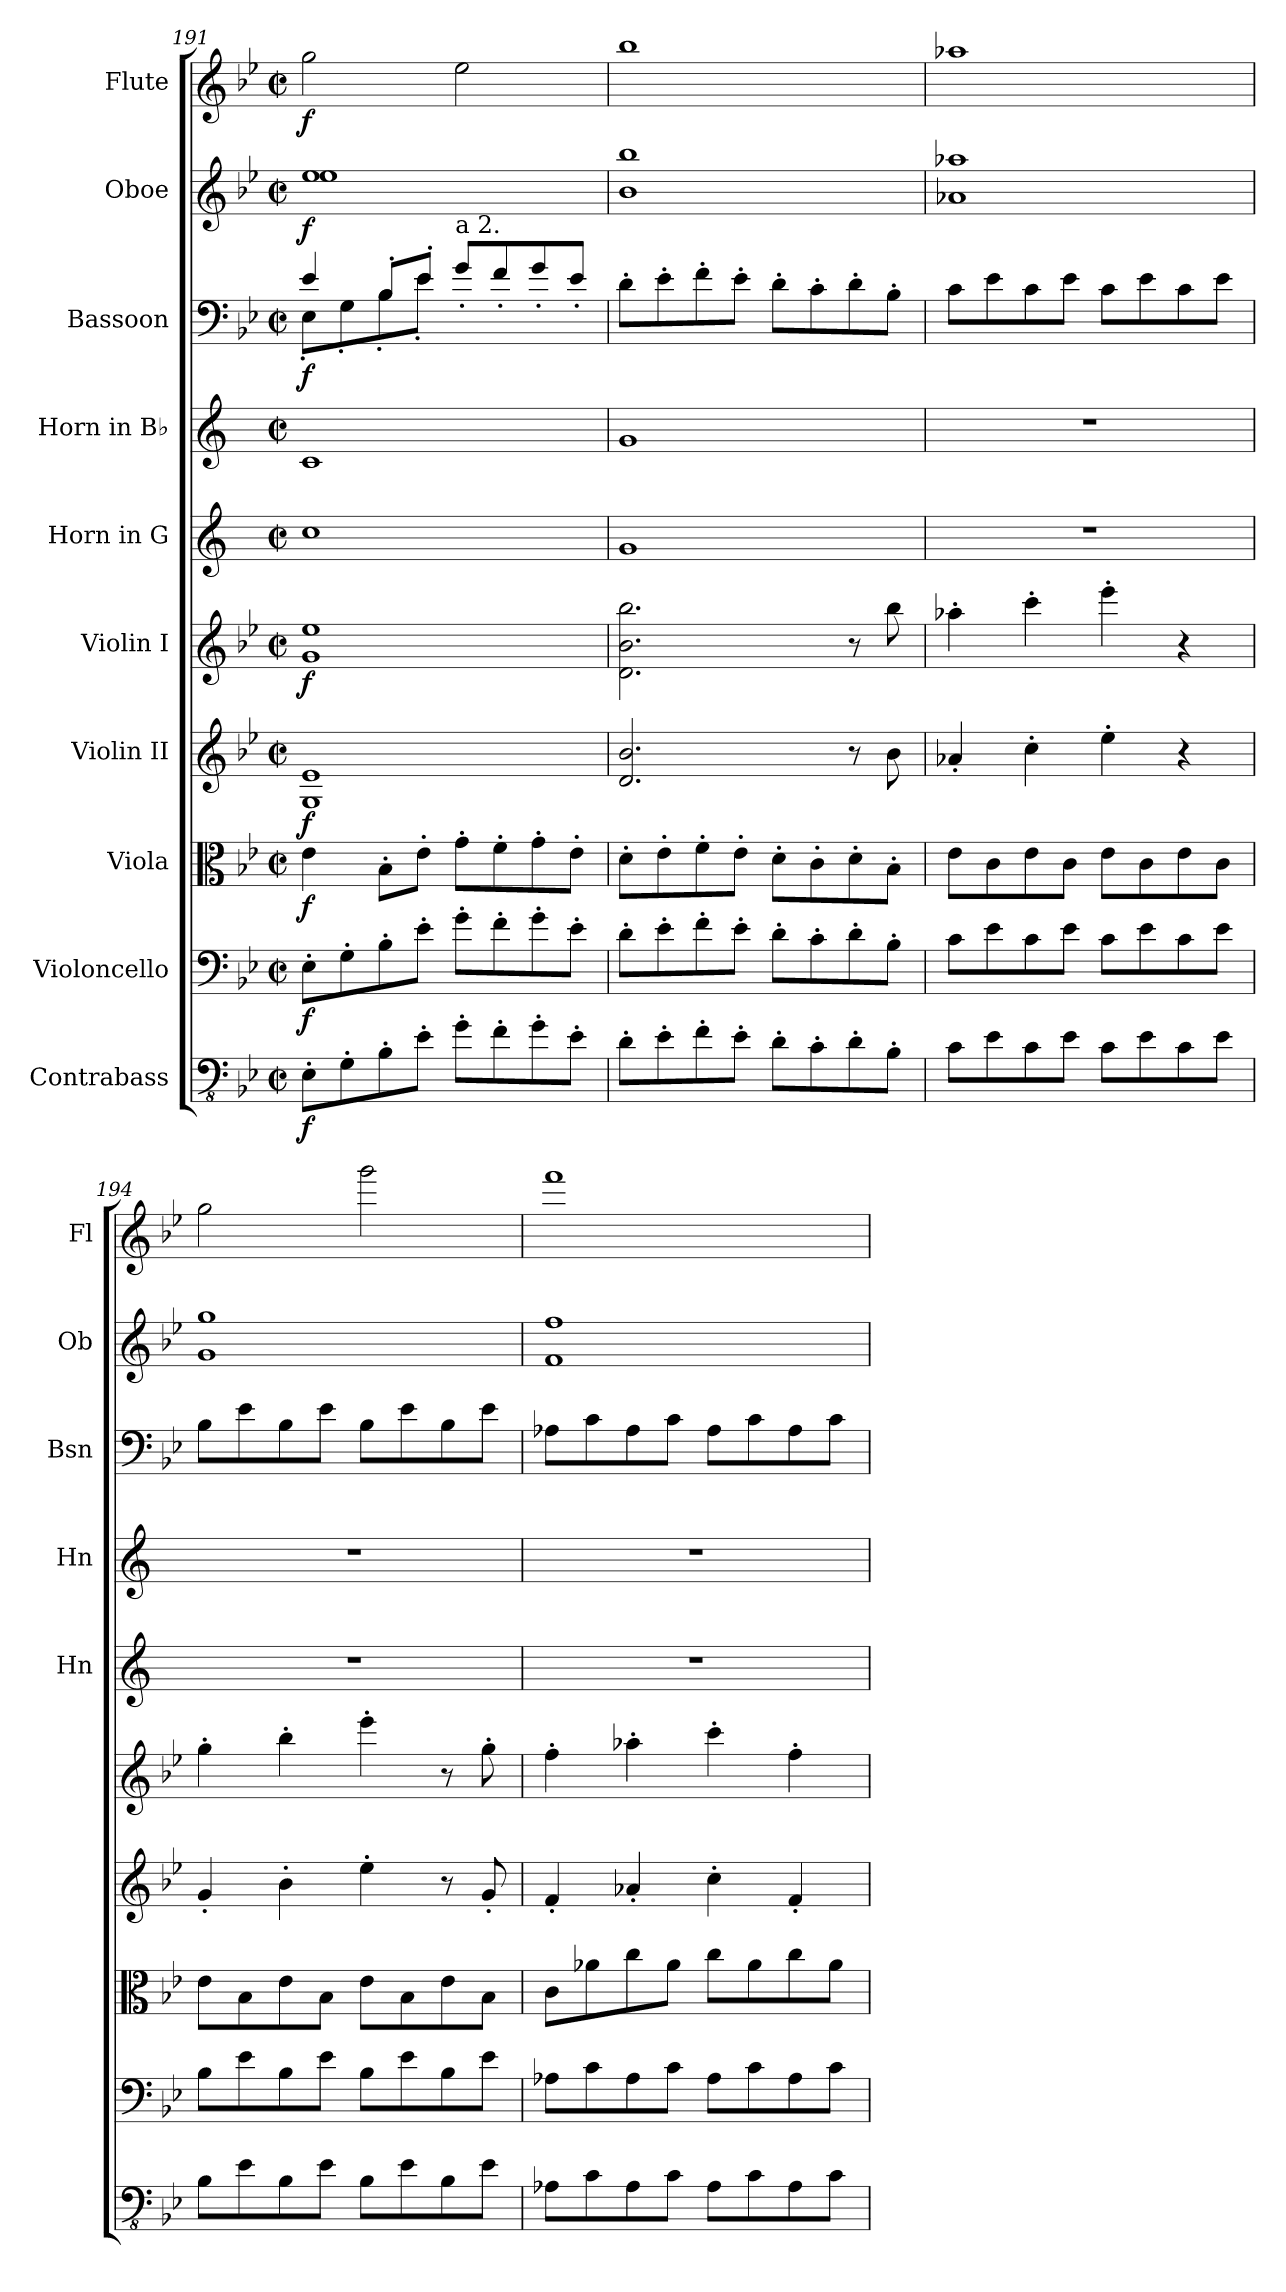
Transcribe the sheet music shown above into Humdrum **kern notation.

**kern	**dynam	**kern	**dynam	**kern	**dynam	**kern	**dynam	**kern	**dynam	**kern	**kern	**kern	**dynam	**kern	**dynam	**kern	**dynam
*part10	*part10	*part9	*part9	*part8	*part8	*part7	*part7	*part6	*part6	*part5	*part4	*part3	*part3	*part2	*part2	*part1	*part1
*staff10	*staff10	*staff9	*staff9	*staff8	*staff8	*staff7	*staff7	*staff6	*staff6	*staff5	*staff4	*staff3	*staff3	*staff2	*staff2	*staff1	*staff1
*I"Contrabass	*	*I"Violoncello	*	*I"Viola	*	*I"Violin II	*	*I"Violin I	*	*I"Horn in G	*I"Horn in B♭	*I"Bassoon	*	*I"Oboe	*	*I"Flute	*
*	*	*	*	*	*	*	*	*	*	*I'Hn	*I'Hn	*I'Bsn	*	*I'Ob	*	*I'Fl	*
*clefFv4	*	*clefF4	*	*clefC3	*	*clefG2	*	*clefG2	*	*clefG2	*clefG2	*clefF4	*	*clefG2	*	*clefG2	*
*	*	*	*	*	*	*	*	*	*	*ITrd3c5	*ITrd1c2	*	*	*	*	*	*
*k[b-e-]	*	*k[b-e-]	*	*k[b-e-]	*	*k[b-e-]	*	*k[b-e-]	*	*k[f#]	*k[b-e-]	*k[b-e-]	*	*k[b-e-]	*	*k[b-e-]	*
*M2/2	*	*M2/2	*	*M2/2	*	*M2/2	*	*M2/2	*	*M2/2	*M2/2	*M2/2	*	*M2/2	*	*M2/2	*
*met(c|)	*	*met(c|)	*	*met(c|)	*	*met(c|)	*	*met(c|)	*	*met(c|)	*met(c|)	*met(c|)	*	*met(c|)	*	*met(c|)	*
=191	=191	=191	=191	=191	=191	=191	=191	=191	=191	=191	=191	=191	=191	=191	=191	=191	=191
*	*	*	*	*	*	*	*	*	*	*	*	*^	*	*^	*	*	*
!	!LO:DY:b	!	!LO:DY:b	!	!LO:DY:b	!	!LO:DY:b	!	!LO:DY:b	!	!	!	!	!LO:DY:b	!	!	!LO:DY:b	!	!LO:DY:b
8EE-'\L	f	8E-'\L	f	4e-\	f	1G 1e-	f	1g 1ee-	f	1g	1B-	4e-/	8E-'\L	f	1ee-	1ee-	f	2gg\	f
8GG'\	.	8G'\	.	.	.	.	.	.	.	.	.	.	8G'\	.	.	.	.	.	.
8BB-'\	.	8B-'\	.	8B-'\L	.	.	.	.	.	.	.	8B-'/L	8B-'\	.	.	.	.	.	.
8E-'\J	.	8e-'\J	.	8e-'\J	.	.	.	.	.	.	.	8e-'/J	8e-'\J	.	.	.	.	.	.
!	!	!	!	!	!	!	!	!	!	!	!	!LO:TX:a:t=a 2.	!	!	!	!	!	!	!
8G'\L	.	8g'\L	.	8g'\L	.	.	.	.	.	.	.	8g'/L	2ryy	.	.	.	.	2ee-\	.
8F'\	.	8f'\	.	8f'\	.	.	.	.	.	.	.	8f'/	.	.	.	.	.	.	.
8G'\	.	8g'\	.	8g'\	.	.	.	.	.	.	.	8g'/	.	.	.	.	.	.	.
8E-'\J	.	8e-'\J	.	8e-'\J	.	.	.	.	.	.	.	8e-'/J	.	.	.	.	.	.	.
*	*	*	*	*	*	*	*	*	*	*	*	*v	*v	*	*	*	*	*	*
!!LO:PB:g=z
=192	=192	=192	=192	=192	=192	=192	=192	=192	=192	=192	=192	=192	=192	=192	=192	=192	=192	=192
8D'\L	.	8d'\L	.	8d'\L	.	2.d/ 2.b-/	.	2.d\ 2.b-\ 2.bb-\	.	1d	1f	8d'\L	.	1bb-	1b-	.	1bb-	.
8E-'\	.	8e-'\	.	8e-'\	.	.	.	.	.	.	.	8e-'\	.	.	.	.	.	.
8F'\	.	8f'\	.	8f'\	.	.	.	.	.	.	.	8f'\	.	.	.	.	.	.
8E-'\J	.	8e-'\J	.	8e-'\J	.	.	.	.	.	.	.	8e-'\J	.	.	.	.	.	.
8D'\L	.	8d'\L	.	8d'\L	.	.	.	.	.	.	.	8d'\L	.	.	.	.	.	.
8C'\	.	8c'\	.	8c'\	.	.	.	.	.	.	.	8c'\	.	.	.	.	.	.
8D'\	.	8d'\	.	8d'\	.	8r	.	8r	.	.	.	8d'\	.	.	.	.	.	.
8BB-'\J	.	8B-'\J	.	8B-'\J	.	8b-\	.	8bb-\	.	.	.	8B-'\J	.	.	.	.	.	.
=193	=193	=193	=193	=193	=193	=193	=193	=193	=193	=193	=193	=193	=193	=193	=193	=193	=193	=193
8C\L	.	8c\L	.	8e-\L	.	4a-X'/	.	4aa-X'\	.	1r	1r	8c\L	.	1aa-X	1a-X	.	1aa-X	.
8E-\	.	8e-\	.	8c\	.	.	.	.	.	.	.	8e-\	.	.	.	.	.	.
8C\	.	8c\	.	8e-\	.	4cc'\	.	4ccc'\	.	.	.	8c\	.	.	.	.	.	.
8E-\J	.	8e-\J	.	8c\J	.	.	.	.	.	.	.	8e-\J	.	.	.	.	.	.
8C\L	.	8c\L	.	8e-\L	.	4ee-'\	.	4eee-'\	.	.	.	8c\L	.	.	.	.	.	.
8E-\	.	8e-\	.	8c\	.	.	.	.	.	.	.	8e-\	.	.	.	.	.	.
8C\	.	8c\	.	8e-\	.	4r	.	4r	.	.	.	8c\	.	.	.	.	.	.
8E-\J	.	8e-\J	.	8c\J	.	.	.	.	.	.	.	8e-\J	.	.	.	.	.	.
=194	=194	=194	=194	=194	=194	=194	=194	=194	=194	=194	=194	=194	=194	=194	=194	=194	=194	=194
8BB-\L	.	8B-\L	.	8e-\L	.	4g'/	.	4gg'\	.	1r	1r	8B-\L	.	1gg	1g	.	2gg\	.
8E-\	.	8e-\	.	8B-\	.	.	.	.	.	.	.	8e-\	.	.	.	.	.	.
8BB-\	.	8B-\	.	8e-\	.	4b-'\	.	4bb-'\	.	.	.	8B-\	.	.	.	.	.	.
8E-\J	.	8e-\J	.	8B-\J	.	.	.	.	.	.	.	8e-\J	.	.	.	.	.	.
8BB-\L	.	8B-\L	.	8e-\L	.	4ee-'\	.	4eee-'\	.	.	.	8B-\L	.	.	.	.	2ggg\	.
8E-\	.	8e-\	.	8B-\	.	.	.	.	.	.	.	8e-\	.	.	.	.	.	.
8BB-\	.	8B-\	.	8e-\	.	8r	.	8r	.	.	.	8B-\	.	.	.	.	.	.
8E-\J	.	8e-\J	.	8B-\J	.	8g'/	.	8gg'\	.	.	.	8e-\J	.	.	.	.	.	.
=195	=195	=195	=195	=195	=195	=195	=195	=195	=195	=195	=195	=195	=195	=195	=195	=195	=195	=195
8AA-X\L	.	8A-X\L	.	8c\L	.	4f'/	.	4ff'\	.	1r	1r	8A-X\L	.	1ff	1f	.	1fff	.
8C\	.	8c\	.	8a-X\	.	.	.	.	.	.	.	8c\	.	.	.	.	.	.
8AA-\	.	8A-\	.	8cc\	.	4a-X'/	.	4aa-X'\	.	.	.	8A-\	.	.	.	.	.	.
8C\J	.	8c\J	.	8a-\J	.	.	.	.	.	.	.	8c\J	.	.	.	.	.	.
8AA-\L	.	8A-\L	.	8cc\L	.	4cc'\	.	4ccc'\	.	.	.	8A-\L	.	.	.	.	.	.
8C\	.	8c\	.	8a-\	.	.	.	.	.	.	.	8c\	.	.	.	.	.	.
8AA-\	.	8A-\	.	8cc\	.	4f'/	.	4ff'\	.	.	.	8A-\	.	.	.	.	.	.
8C\J	.	8c\J	.	8a-\J	.	.	.	.	.	.	.	8c\J	.	.	.	.	.	.
*	*	*	*	*	*	*	*	*	*	*	*	*	*	*v	*v	*	*	*
=	=	=	=	=	=	=	=	=	=	=	=	=	=	=	=	=	=
*-	*-	*-	*-	*-	*-	*-	*-	*-	*-	*-	*-	*-	*-	*-	*-	*-	*-
